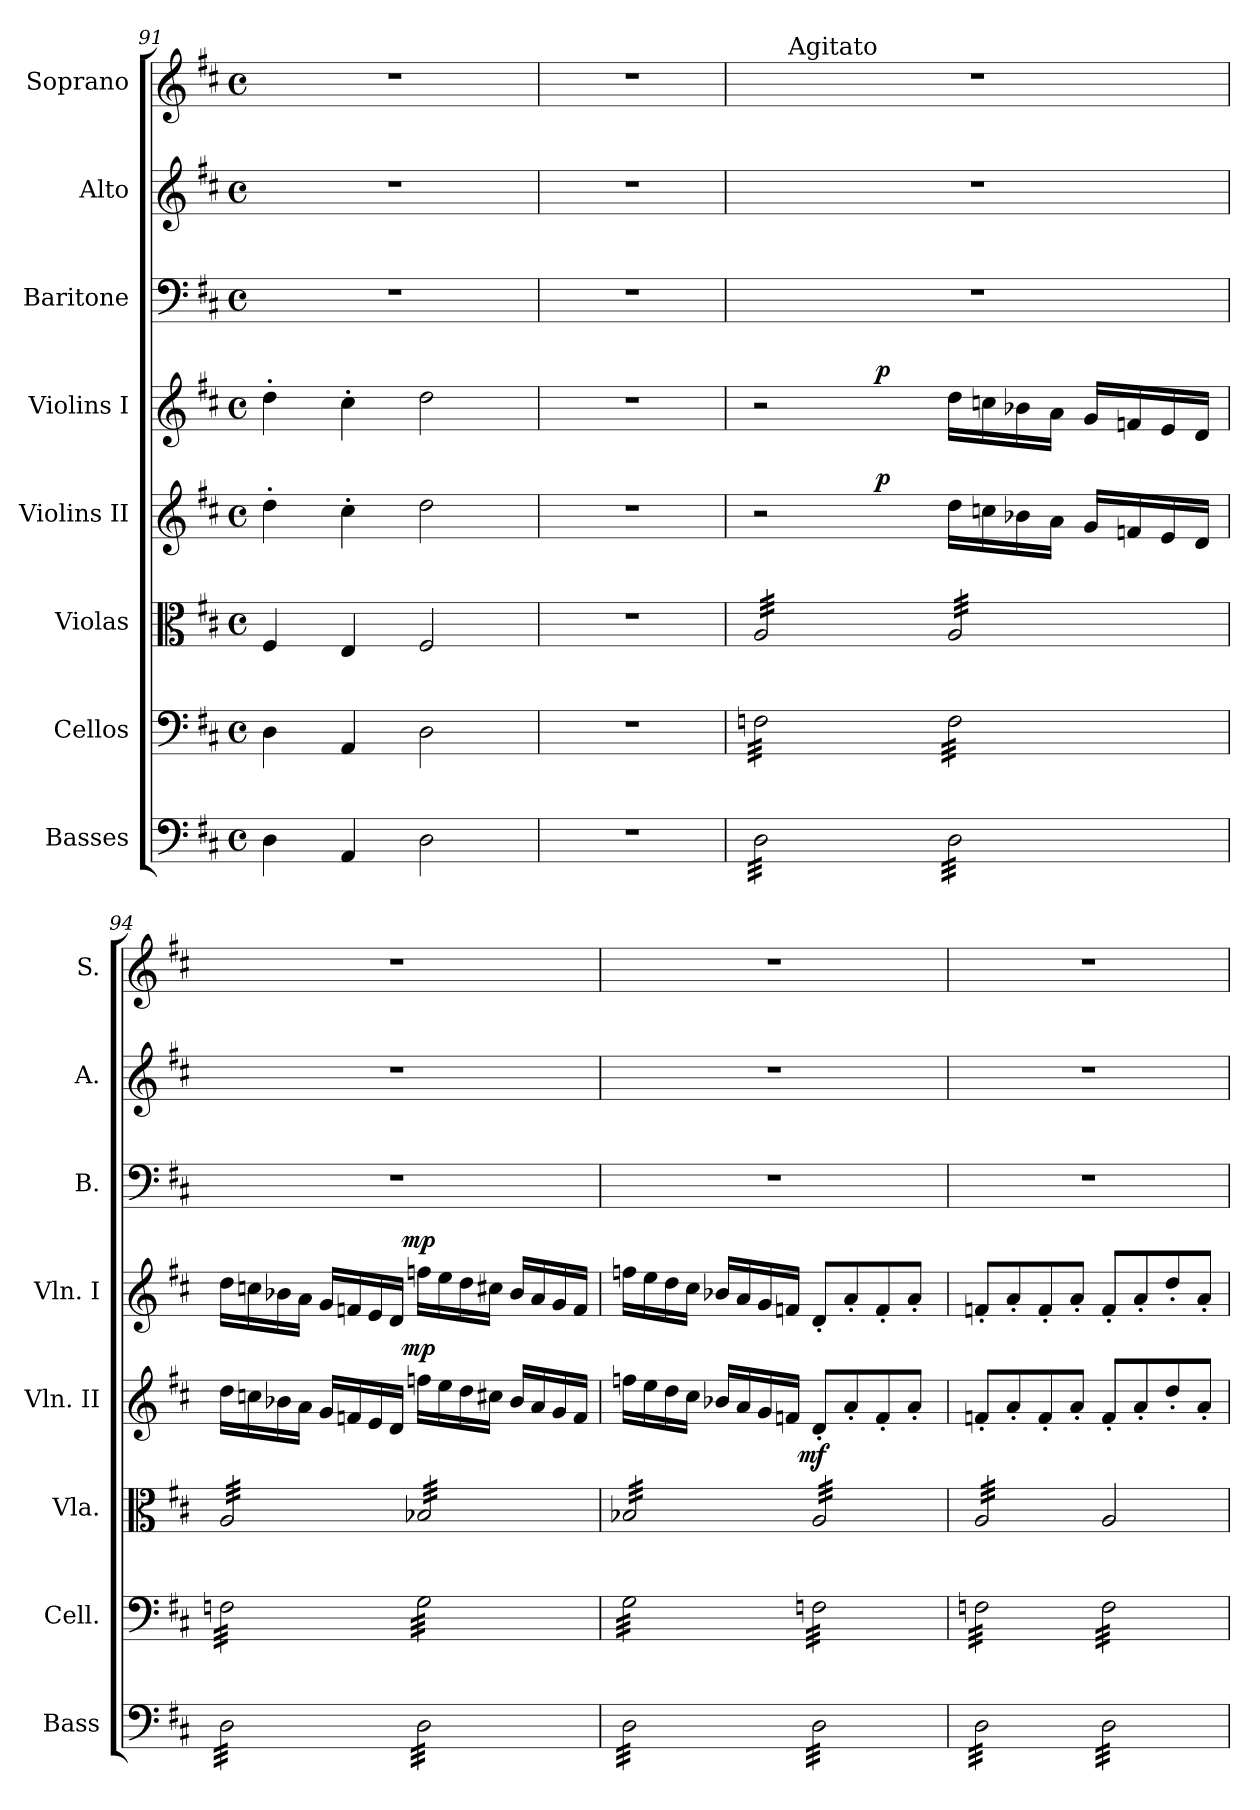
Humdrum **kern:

**kern	**kern	**kern	**kern	**dynam	**kern	**dynam	**kern	**kern	**kern
*part8	*part7	*part6	*part5	*part5	*part4	*part4	*part3	*part2	*part1
*staff8	*staff7	*staff6	*staff5	*staff5	*staff4	*staff4	*staff3	*staff2	*staff1
*I"Basses	*I"Cellos	*I"Violas	*I"Violins II	*	*I"Violins I	*	*I"Baritone	*I"Alto	*I"Soprano
*I'Bass	*I'Cell.	*I'Vla.	*I'Vln. II	*	*I'Vln. I	*	*I'B.	*I'A.	*I'S.
*clefF4	*clefF4	*clefC3	*clefG2	*	*clefG2	*	*clefF4	*clefG2	*clefG2
*ITrd7c12	*	*	*	*	*	*	*	*	*
*k[f#c#]	*k[f#c#]	*k[f#c#]	*k[f#c#]	*	*k[f#c#]	*	*k[f#c#]	*k[f#c#]	*k[f#c#]
*D:	*D:	*D:	*D:	*	*D:	*	*D:	*D:	*D:
*M4/4	*M4/4	*M4/4	*M4/4	*	*M4/4	*	*M4/4	*M4/4	*M4/4
*met(c)	*met(c)	*met(c)	*met(c)	*	*met(c)	*	*met(c)	*met(c)	*met(c)
=91	=91	=91	=91	=91	=91	=91	=91	=91	=91
4DD\	4D\	4F#/	4dd'>\	.	4dd'>\	.	1r	1r	1r
4AAA/	4AA/	4E/	4cc#'>\	.	4cc#'>\	.	.	.	.
2DD\	2D\	2F#/	2dd\	.	2dd\	.	.	.	.
=92	=92	=92	=92	=92	=92	=92	=92	=92	=92
1r	1r	1r	1r	.	1r	.	1r	1r	1r
!!LO:LB:g=z
=93	=93	=93	=93	=93	=93	=93	=93	=93	=93
*	*	*	*^	*	*^	*	*	*	*^
*tremolo	*	*	*	*	*	*	*	*	*	*	*	*
*	*tremolo	*	*	*	*	*	*	*	*	*	*	*
*	*	*tremolo	*	*	*	*	*	*	*	*	*	*
32DD\LLL	32Fn\LLL	32A/LLL	2r	4ryy	.	2r	4ryy	.	1r	1r	1r	16ryy
32DD\	32Fn\	32A/	.	.	.	.	.	.	.	.	.	.
!	!	!	!	!	!	!	!	!	!	!	!	!LO:TX:a:t=Agitato
32DD\	32Fn\	32A/	.	.	.	.	.	.	.	.	.	2...ryy
32DD\	32Fn\	32A/	.	.	.	.	.	.	.	.	.	.
32DD\	32Fn\	32A/	.	.	.	.	.	.	.	.	.	.
32DD\	32Fn\	32A/	.	.	.	.	.	.	.	.	.	.
32DD\	32Fn\	32A/	.	.	.	.	.	.	.	.	.	.
32DD\	32Fn\	32A/	.	.	.	.	.	.	.	.	.	.
32DD\	32Fn\	32A/	.	32ryy	.	.	32ryy	.	.	.	.	.
!	!	!	!	!	!LO:DY:a	!	!	!LO:DY:a	!	!	!	!
32DD\	32Fn\	32A/	.	2ryy	p	.	2ryy	p	.	.	.	.
32DD\	32Fn\	32A/	.	.	.	.	.	.	.	.	.	.
32DD\	32Fn\	32A/	.	.	.	.	.	.	.	.	.	.
32DD\	32Fn\	32A/	.	.	.	.	.	.	.	.	.	.
32DD\	32Fn\	32A/	.	.	.	.	.	.	.	.	.	.
32DD\	32Fn\	32A/	.	.	.	.	.	.	.	.	.	.
32DD\JJJ	32Fn\JJJ	32A/JJJ	.	.	.	.	.	.	.	.	.	.
32DD\LLL	32F\LLL	32A/LLL	16dd\LL	.	.	16dd\LL	.	.	.	.	.	.
32DD\	32F\	32A/	.	.	.	.	.	.	.	.	.	.
32DD\	32F\	32A/	16ccn\	.	.	16ccn\	.	.	.	.	.	.
32DD\	32F\	32A/	.	.	.	.	.	.	.	.	.	.
32DD\	32F\	32A/	16b-X\	.	.	16b-X\	.	.	.	.	.	.
32DD\	32F\	32A/	.	.	.	.	.	.	.	.	.	.
32DD\	32F\	32A/	16a\JJ	.	.	16a\JJ	.	.	.	.	.	.
32DD\	32F\	32A/	.	.	.	.	.	.	.	.	.	.
32DD\	32F\	32A/	16g/LL	.	.	16g/LL	.	.	.	.	.	.
32DD\	32F\	32A/	.	8..ryy	.	.	8..ryy	.	.	.	.	.
32DD\	32F\	32A/	16fn/	.	.	16fn/	.	.	.	.	.	.
32DD\	32F\	32A/	.	.	.	.	.	.	.	.	.	.
32DD\	32F\	32A/	16e/	.	.	16e/	.	.	.	.	.	.
32DD\	32F\	32A/	.	.	.	.	.	.	.	.	.	.
32DD\	32F\	32A/	16d/JJ	.	.	16d/JJ	.	.	.	.	.	.
32DD\JJJ	32F\JJJ	32A/JJJ	.	.	.	.	.	.	.	.	.	.
*	*	*	*	*	*	*	*	*	*	*	*v	*v
=94	=94	=94	=94	=94	=94	=94	=94	=94	=94	=94	=94
32DD\LLL	32Fn\LLL	32A/LLL	16dd\LL	4...ryy	.	16dd\LL	4...ryy	.	1r	1r	1r
32DD\	32Fn\	32A/	.	.	.	.	.	.	.	.	.
32DD\	32Fn\	32A/	16ccn\	.	.	16ccn\	.	.	.	.	.
32DD\	32Fn\	32A/	.	.	.	.	.	.	.	.	.
32DD\	32Fn\	32A/	16b-X\	.	.	16b-X\	.	.	.	.	.
32DD\	32Fn\	32A/	.	.	.	.	.	.	.	.	.
32DD\	32Fn\	32A/	16a\JJ	.	.	16a\JJ	.	.	.	.	.
32DD\	32Fn\	32A/	.	.	.	.	.	.	.	.	.
32DD\	32Fn\	32A/	16g/LL	.	.	16g/LL	.	.	.	.	.
32DD\	32Fn\	32A/	.	.	.	.	.	.	.	.	.
32DD\	32Fn\	32A/	16fn/	.	.	16fn/	.	.	.	.	.
32DD\	32Fn\	32A/	.	.	.	.	.	.	.	.	.
32DD\	32Fn\	32A/	16e/	.	.	16e/	.	.	.	.	.
32DD\	32Fn\	32A/	.	.	.	.	.	.	.	.	.
32DD\	32Fn\	32A/	16d/JJ	.	.	16d/JJ	.	.	.	.	.
!	!	!	!	!	!LO:DY:a	!	!	!LO:DY:a	!	!	!
32DD\JJJ	32Fn\JJJ	32A/JJJ	.	2ryy	mp	.	2ryy	mp	.	.	.
32DD\LLL	32G\LLL	32B-X/LLL	16ffn\LL	.	.	16ffn\LL	.	.	.	.	.
32DD\	32G\	32B-X/	.	.	.	.	.	.	.	.	.
32DD\	32G\	32B-X/	16ee\	.	.	16ee\	.	.	.	.	.
32DD\	32G\	32B-X/	.	.	.	.	.	.	.	.	.
32DD\	32G\	32B-X/	16dd\	.	.	16dd\	.	.	.	.	.
32DD\	32G\	32B-X/	.	.	.	.	.	.	.	.	.
32DD\	32G\	32B-X/	16cc#X\JJ	.	.	16cc#X\JJ	.	.	.	.	.
32DD\	32G\	32B-X/	.	.	.	.	.	.	.	.	.
32DD\	32G\	32B-X/	16b-/LL	.	.	16b-/LL	.	.	.	.	.
32DD\	32G\	32B-X/	.	.	.	.	.	.	.	.	.
32DD\	32G\	32B-X/	16a/	.	.	16a/	.	.	.	.	.
32DD\	32G\	32B-X/	.	.	.	.	.	.	.	.	.
32DD\	32G\	32B-X/	16g/	.	.	16g/	.	.	.	.	.
32DD\	32G\	32B-X/	.	.	.	.	.	.	.	.	.
32DD\	32G\	32B-X/	16f/JJ	.	.	16f/JJ	.	.	.	.	.
32DD\JJJ	32G\JJJ	32B-X/JJJ	.	32ryy	.	.	32ryy	.	.	.	.
=95	=95	=95	=95	=95	=95	=95	=95	=95	=95	=95	=95
32DD\LLL	32G\LLL	32B-X/LLL	16ffn\LL	4...ryy	.	16ffn\LL	4...ryy	.	1r	1r	1r
32DD\	32G\	32B-X/	.	.	.	.	.	.	.	.	.
32DD\	32G\	32B-X/	16ee\	.	.	16ee\	.	.	.	.	.
32DD\	32G\	32B-X/	.	.	.	.	.	.	.	.	.
32DD\	32G\	32B-X/	16dd\	.	.	16dd\	.	.	.	.	.
32DD\	32G\	32B-X/	.	.	.	.	.	.	.	.	.
32DD\	32G\	32B-X/	16cc#\JJ	.	.	16cc#\JJ	.	.	.	.	.
32DD\	32G\	32B-X/	.	.	.	.	.	.	.	.	.
32DD\	32G\	32B-X/	16b-X/LL	.	.	16b-X/LL	.	.	.	.	.
32DD\	32G\	32B-X/	.	.	.	.	.	.	.	.	.
32DD\	32G\	32B-X/	16a/	.	.	16a/	.	.	.	.	.
32DD\	32G\	32B-X/	.	.	.	.	.	.	.	.	.
32DD\	32G\	32B-X/	16g/	.	.	16g/	.	.	.	.	.
32DD\	32G\	32B-X/	.	.	.	.	.	.	.	.	.
32DD\	32G\	32B-X/	16fn/JJ	.	.	16fn/JJ	.	.	.	.	.
!	!	!	!	!	!LO:DY:b	!	!	!LO:DY:a	!	!	!
!	!	!	!	!	!	!	!	!LO:DY:n=1:b	!	!	!
32DD\JJJ	32G\JJJ	32B-X/JJJ	.	2ryy	mf	.	2ryy	mf mf	.	.	.
32DD\LLL	32Fn\LLL	32A/LLL	8d'</L	.	.	8d'</L	.	.	.	.	.
32DD\	32Fn\	32A/	.	.	.	.	.	.	.	.	.
32DD\	32Fn\	32A/	.	.	.	.	.	.	.	.	.
32DD\	32Fn\	32A/	.	.	.	.	.	.	.	.	.
32DD\	32Fn\	32A/	8a'</	.	.	8a'</	.	.	.	.	.
32DD\	32Fn\	32A/	.	.	.	.	.	.	.	.	.
32DD\	32Fn\	32A/	.	.	.	.	.	.	.	.	.
32DD\	32Fn\	32A/	.	.	.	.	.	.	.	.	.
32DD\	32Fn\	32A/	8f'</	.	.	8f'</	.	.	.	.	.
32DD\	32Fn\	32A/	.	.	.	.	.	.	.	.	.
32DD\	32Fn\	32A/	.	.	.	.	.	.	.	.	.
32DD\	32Fn\	32A/	.	.	.	.	.	.	.	.	.
32DD\	32Fn\	32A/	8a'</J	.	.	8a'</J	.	.	.	.	.
32DD\	32Fn\	32A/	.	.	.	.	.	.	.	.	.
32DD\	32Fn\	32A/	.	.	.	.	.	.	.	.	.
32DD\JJJ	32Fn\JJJ	32A/JJJ	.	32ryy	.	.	32ryy	.	.	.	.
*	*	*	*v	*v	*	*	*	*	*	*	*
*	*	*	*	*	*v	*v	*	*	*	*
!!LO:PB:g=z
=96	=96	=96	=96	=96	=96	=96	=96	=96	=96
32DD\LLL	32Fn\LLL	32A/LLL	8fn'</L	.	8fn'</L	.	1r	1r	1r
32DD\	32Fn\	32A/	.	.	.	.	.	.	.
32DD\	32Fn\	32A/	.	.	.	.	.	.	.
32DD\	32Fn\	32A/	.	.	.	.	.	.	.
32DD\	32Fn\	32A/	8a'</	.	8a'</	.	.	.	.
32DD\	32Fn\	32A/	.	.	.	.	.	.	.
32DD\	32Fn\	32A/	.	.	.	.	.	.	.
32DD\	32Fn\	32A/	.	.	.	.	.	.	.
32DD\	32Fn\	32A/	8f'</	.	8f'</	.	.	.	.
32DD\	32Fn\	32A/	.	.	.	.	.	.	.
32DD\	32Fn\	32A/	.	.	.	.	.	.	.
32DD\	32Fn\	32A/	.	.	.	.	.	.	.
32DD\	32Fn\	32A/	8a'</J	.	8a'</J	.	.	.	.
32DD\	32Fn\	32A/	.	.	.	.	.	.	.
32DD\	32Fn\	32A/	.	.	.	.	.	.	.
32DD\JJJ	32Fn\JJJ	32A/JJJ	.	.	.	.	.	.	.
*	*	*Xtremolo	*	*	*	*	*	*	*
32DD\LLL	32F\LLL	2A/	8f'</L	.	8f'</L	.	.	.	.
32DD\	32F\	.	.	.	.	.	.	.	.
32DD\	32F\	.	.	.	.	.	.	.	.
32DD\	32F\	.	.	.	.	.	.	.	.
32DD\	32F\	.	8a'</	.	8a'</	.	.	.	.
32DD\	32F\	.	.	.	.	.	.	.	.
32DD\	32F\	.	.	.	.	.	.	.	.
32DD\	32F\	.	.	.	.	.	.	.	.
32DD\	32F\	.	8dd'</	.	8dd'</	.	.	.	.
32DD\	32F\	.	.	.	.	.	.	.	.
32DD\	32F\	.	.	.	.	.	.	.	.
32DD\	32F\	.	.	.	.	.	.	.	.
32DD\	32F\	.	8a'</J	.	8a'</J	.	.	.	.
32DD\	32F\	.	.	.	.	.	.	.	.
32DD\	32F\	.	.	.	.	.	.	.	.
32DD\JJJ	32F\JJJ	.	.	.	.	.	.	.	.
*	*Xtremolo	*	*	*	*	*	*	*	*
*Xtremolo	*	*	*	*	*	*	*	*	*
=	=	=	=	=	=	=	=	=	=
*-	*-	*-	*-	*-	*-	*-	*-	*-	*-
